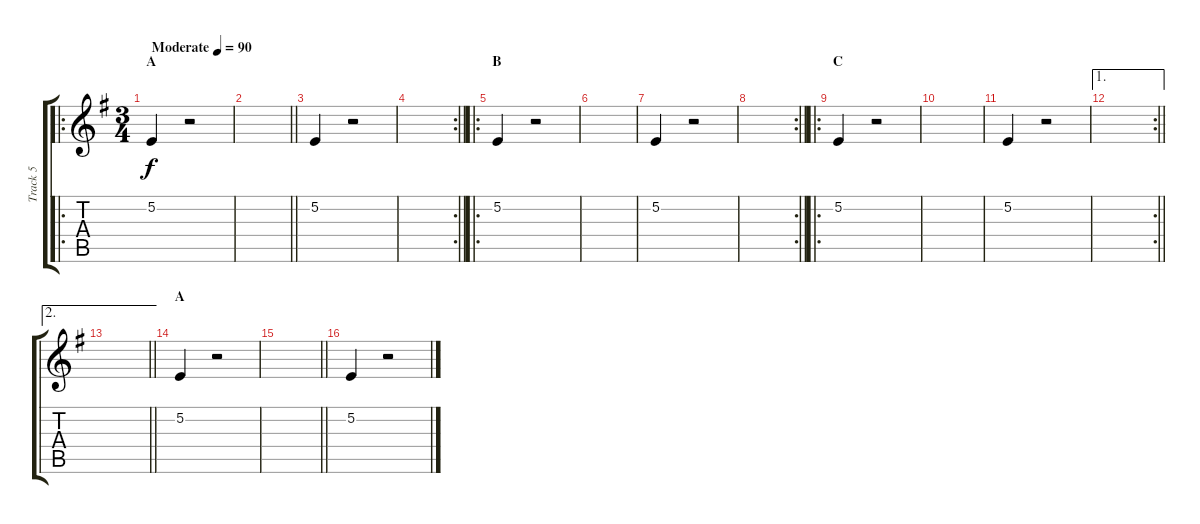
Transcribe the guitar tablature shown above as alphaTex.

\track ("Track 5" "Track 5") {instrument seashore}
\staff {score tabs}
\tuning (E4 B3 G3 D3 A2 E2) {hide}
\ro
\ts (3 4)
\section ("" "A")
\tempo (90 "Moderate")
\clef g2
\ks eminor
5.2.4{dy f instrument seashore} r.2 |
\barLineRight lightlight
|
5.2.4 r.2 |
\rc 2
\barLineRight lightlight
|
\ro
\section ("" "B")
5.2.4 r.2 |
|
5.2.4 r.2 |
\rc 2
\barLineRight lightlight
|
\ro
\section ("" "C")
5.2.4 r.2 |
|
5.2.4 r.2 |
\ae 1
\rc 2
\barLineRight lightlight
|
\ae 2
\section ("" "")
\barLineRight lightlight
|
\section ("" "A")
5.2.4 r.2 |
\barLineRight lightlight
|
5.2.4 r.2
